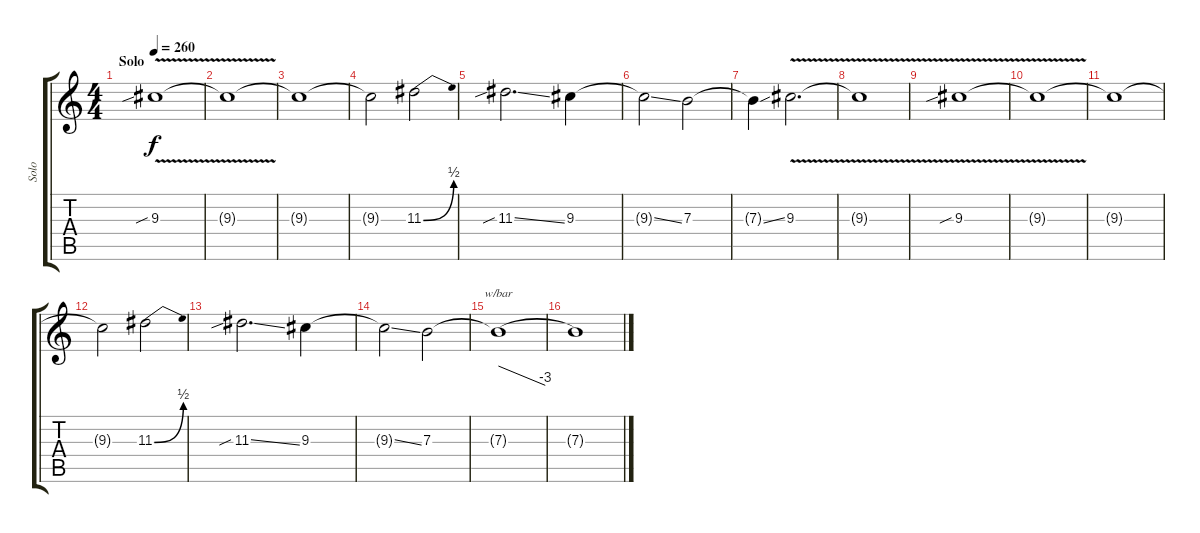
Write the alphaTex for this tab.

\track ("Solo" "Solo") {instrument distortionguitar}
\staff {score tabs}
\tuning (Db4 Ab3 E3 B2 Gb2 Db2) {hide}
\ts (4 4)
\section ("" "Solo")
\tempo 260
\clef g2
\ks c
9.3{v sib}.1{dy f} |
9.3{t}.1 |
9.3{t}.1 |
9.3{t}.2 11.3{be (bend 0 0 60 2)}.2 |
11.3{sib ss}.2{d} 9.3.4 |
9.3{ss t}.2 7.3.2 |
7.3{ss t}.4 9.3{v}.2{d} |
9.3{t}.1 |
9.3{v sib}.1 |
9.3{t}.1 |
9.3{t}.1 |
9.3{t}.2 11.3{be (bend 0 0 60 2)}.2 |
11.3{sib ss}.2{d} 9.3.4 |
9.3{ss t}.2 7.3.2 |
7.3{t}.1{tbe (dive default 0 0 60 -12)} |
7.3{t}.1
